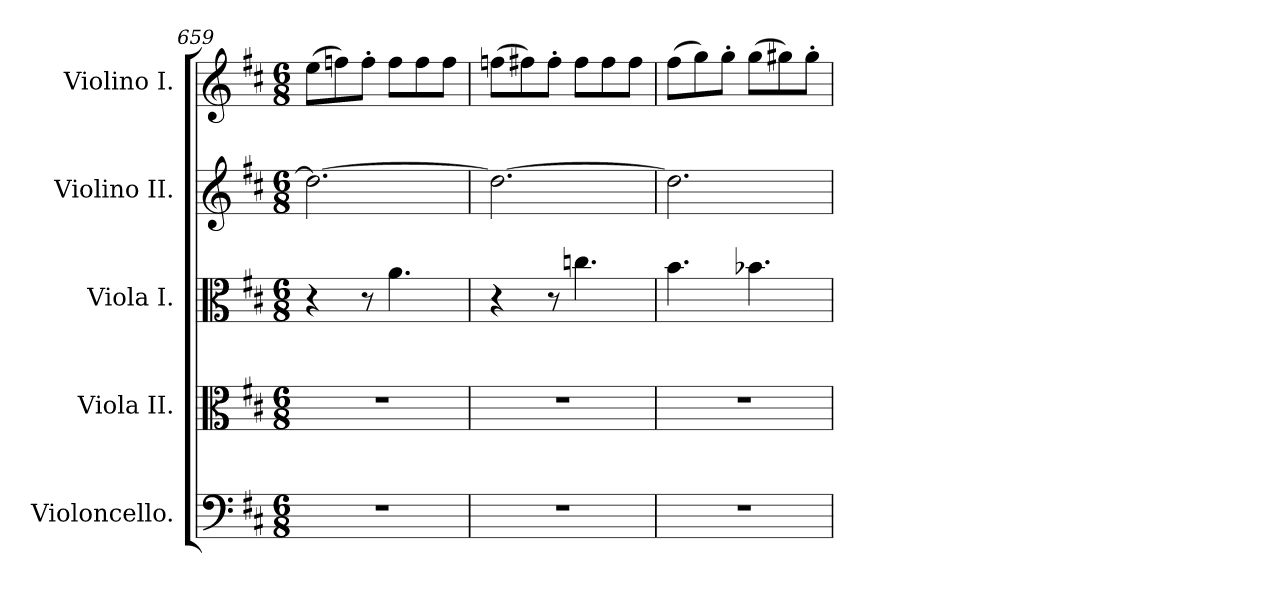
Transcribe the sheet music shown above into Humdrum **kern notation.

**kern	**kern	**kern	**kern	**kern
*part5	*part4	*part3	*part2	*part1
*staff5	*staff4	*staff3	*staff2	*staff1
*I"Violoncello.	*I"Viola II.	*I"Viola I.	*I"Violino II.	*I"Violino I.
*I'Vc	*I'Vla	*I'Vla	*I'Vln	*I'Vln
*clefF4	*clefC3	*clefC3	*clefG2	*clefG2
*k[f#c#]	*k[f#c#]	*k[f#c#]	*k[f#c#]	*k[f#c#]
*M6/8	*M6/8	*M6/8	*M6/8	*M6/8
=659	=659	=659	=659	=659
2.r	2.r	4r	2.dd\_	(>8ee\L
.	.	.	.	8ffn\)
.	.	8r	.	8ff'\J
.	.	4.a\	.	8ff\L
.	.	.	.	8ff\
.	.	.	.	8ff\J
=660	=660	=660	=660	=660
2.r	2.r	4r	2.dd\_	(>8ffn\L
.	.	.	.	8ff#X\)
.	.	8r	.	8ff#'\J
.	.	4.ccn\	.	8ff#\L
.	.	.	.	8ff#\
.	.	.	.	8ff#\J
=661	=661	=661	=661	=661
2.r	2.r	4.b\	2.dd\]	(>8ff#\L
.	.	.	.	8gg\)
.	.	.	.	8gg'\J
.	.	4.b-X\	.	(>8gg\L
.	.	.	.	8gg#X\)
.	.	.	.	8gg#'\J
=	=	=	=	=
*-	*-	*-	*-	*-
